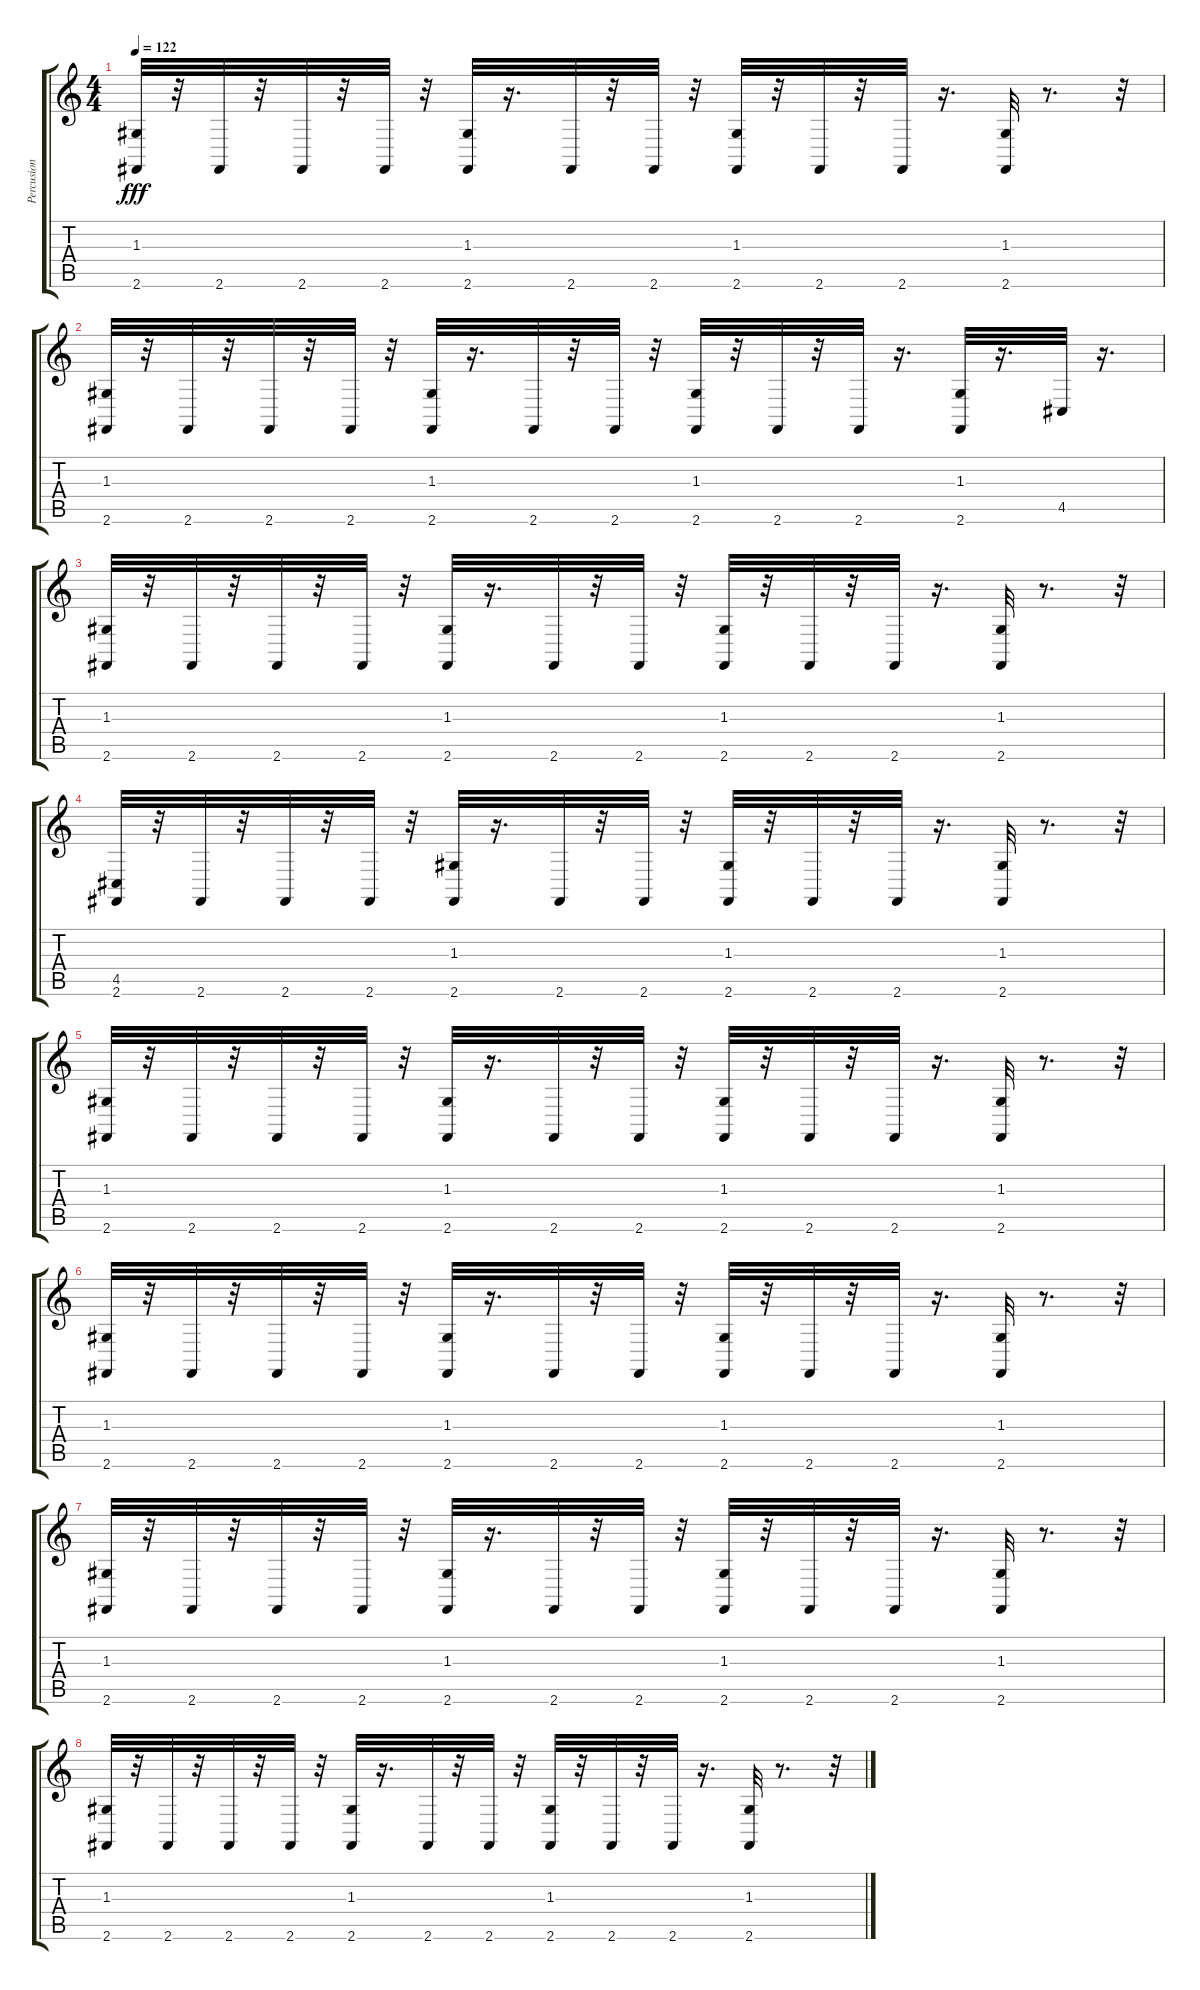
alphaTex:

\track ("Percusion" "Percusion") {instrument synthdrum}
\staff {score tabs}
\tuning (E4 B3 G3 D3 A2 E2) {hide}
\ts (4 4)
\tempo 122
\clef g2
\ks c
(1.3 2.6).32{dy fff} r.32 2.6.32 r.32 2.6.32 r.32 2.6.32 r.32 (1.3 2.6).32 r.16{d} 2.6.32 r.32 2.6.32 r.32 (1.3 2.6).32 r.32 2.6.32 r.32 2.6.32 r.16{d} (1.3 2.6).32 r.8{d} r.32 |
(1.3 2.6).32 r.32 2.6.32 r.32 2.6.32 r.32 2.6.32 r.32 (1.3 2.6).32 r.16{d} 2.6.32 r.32 2.6.32 r.32 (1.3 2.6).32 r.32 2.6.32 r.32 2.6.32 r.16{d} (1.3 2.6).32 r.16{d} 4.5.32 r.16{d} |
(1.3 2.6).32 r.32 2.6.32 r.32 2.6.32 r.32 2.6.32 r.32 (1.3 2.6).32 r.16{d} 2.6.32 r.32 2.6.32 r.32 (1.3 2.6).32 r.32 2.6.32 r.32 2.6.32 r.16{d} (1.3 2.6).32 r.8{d} r.32 |
(4.5 2.6).32 r.32 2.6.32 r.32 2.6.32 r.32 2.6.32 r.32 (1.3 2.6).32 r.16{d} 2.6.32 r.32 2.6.32 r.32 (1.3 2.6).32 r.32 2.6.32 r.32 2.6.32 r.16{d} (1.3 2.6).32 r.8{d} r.32 |
(1.3 2.6).32 r.32 2.6.32 r.32 2.6.32 r.32 2.6.32 r.32 (1.3 2.6).32 r.16{d} 2.6.32 r.32 2.6.32 r.32 (1.3 2.6).32 r.32 2.6.32 r.32 2.6.32 r.16{d} (1.3 2.6).32 r.8{d} r.32 |
(1.3 2.6).32 r.32 2.6.32 r.32 2.6.32 r.32 2.6.32 r.32 (1.3 2.6).32 r.16{d} 2.6.32 r.32 2.6.32 r.32 (1.3 2.6).32 r.32 2.6.32 r.32 2.6.32 r.16{d} (1.3 2.6).32 r.8{d} r.32 |
(1.3 2.6).32 r.32 2.6.32 r.32 2.6.32 r.32 2.6.32 r.32 (1.3 2.6).32 r.16{d} 2.6.32 r.32 2.6.32 r.32 (1.3 2.6).32 r.32 2.6.32 r.32 2.6.32 r.16{d} (1.3 2.6).32 r.8{d} r.32 |
(1.3 2.6).32 r.32 2.6.32 r.32 2.6.32 r.32 2.6.32 r.32 (1.3 2.6).32 r.16{d} 2.6.32 r.32 2.6.32 r.32 (1.3 2.6).32 r.32 2.6.32 r.32 2.6.32 r.16{d} (1.3 2.6).32 r.8{d} r.32
